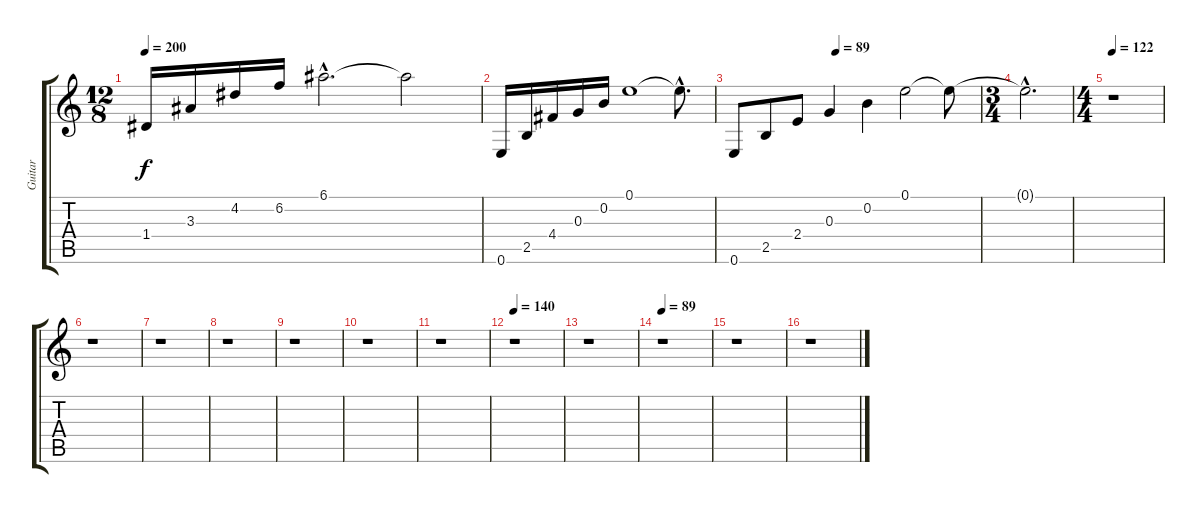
\track ("Guitar" "Guitar") {instrument electricguitarclean}
\staff {score tabs}
\tuning (E4 B3 G3 D3 A2 E2) {hide}
\ts (12 8)
\tempo 200
\tempo 105
\tempo 200
\clef g2
\ks c
1.4.16{dy f instrument electricguitarclean} 3.3.16 4.2.16 6.2.16 6.1{hac}.2{d} 6.1{t}.2 |
0.6.16 2.5.16 4.4.16 0.3.16 0.2.16 0.1.1 0.1{hac t}.8{d} |
\tempo (89 0.4166666666666667)
0.6.8 2.5.8 2.4.8 0.3.4 0.2.4 0.1.2 0.1{t}.8 |
\ts (3 4)
0.1{hac t}.2{d} |
\ts (4 4)
\tempo 122
r.1 |
r.1 |
r.1 |
r.1 |
r.1 |
r.1 |
r.1 |
\tempo 140
r.1 |
r.1 |
\tempo 89
r.1 |
r.1 |
r.1
